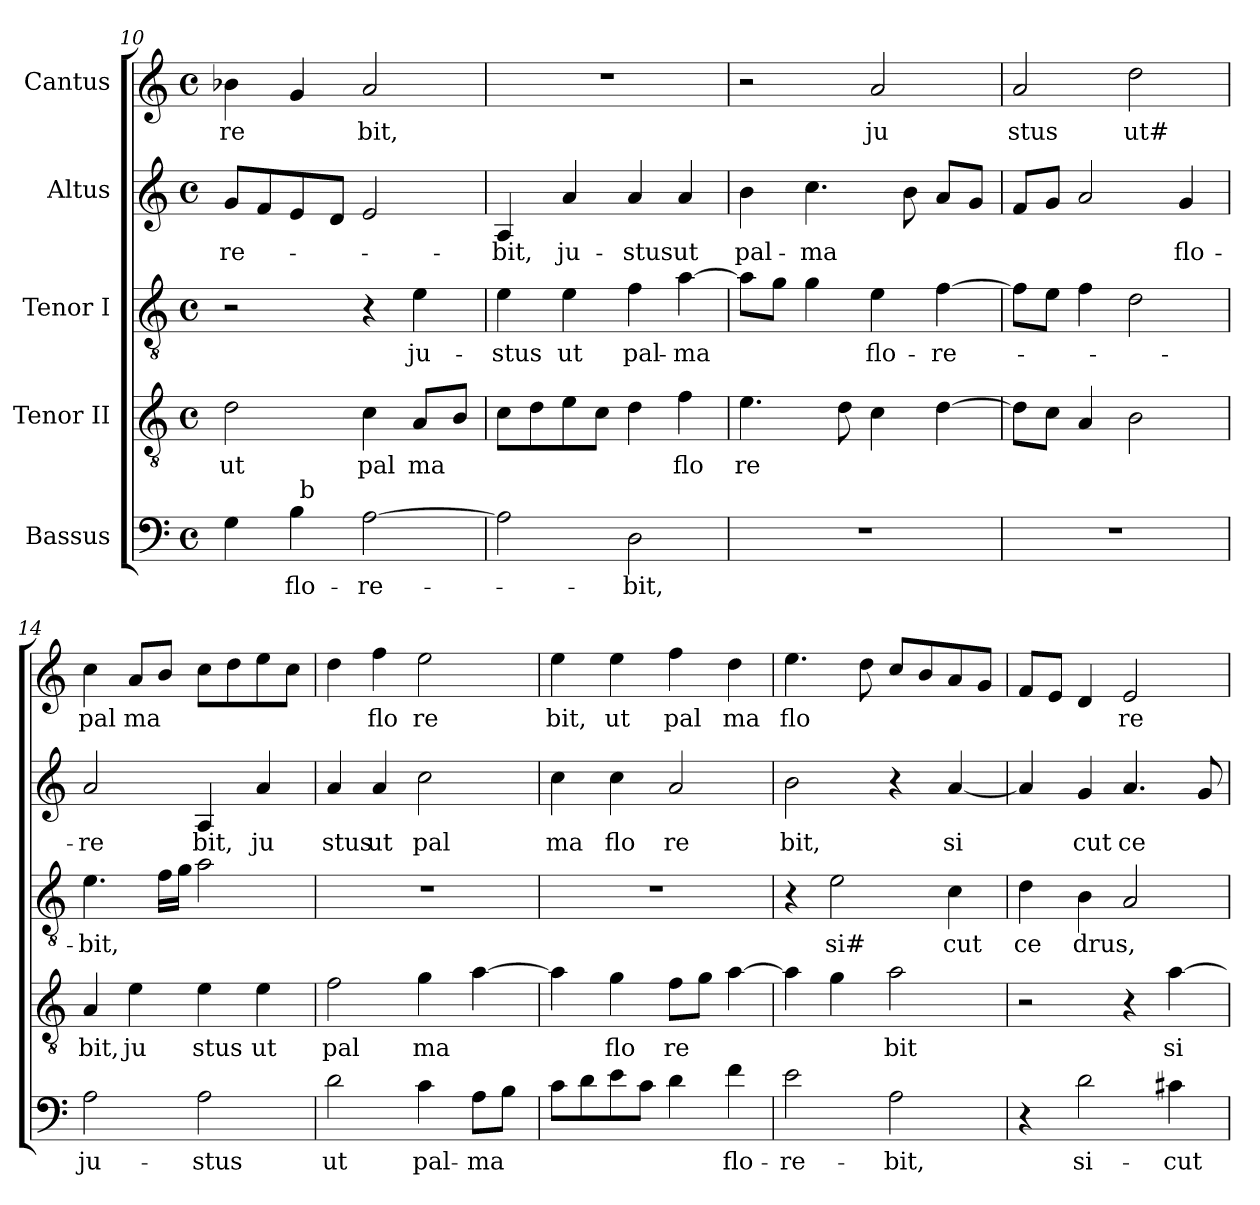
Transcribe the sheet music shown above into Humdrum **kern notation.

**kern	**text	**kern	**text	**kern	**text	**kern	**text	**kern	**text
*part5	*part5	*part4	*part4	*part3	*part3	*part2	*part2	*part1	*part1
*staff5	*staff5	*staff4	*staff4	*staff3	*staff3	*staff2	*staff2	*staff1	*staff1
*I"Bassus	*	*I"Tenor II	*	*I"Tenor I	*	*I"Altus	*	*I"Cantus	*
*clefF4	*	*clefGv2	*	*clefGv2	*	*clefG2	*	*clefG2	*
*	*	*	*	*	*	*k[]	*	*	*
*	*	*	*	*	*	*C:	*	*	*
*M4/4	*	*M4/4	*	*M4/4	*	*M4/4	*	*M4/4	*
*met(c)	*	*met(c)	*	*met(c)	*	*met(c)	*	*met(c)	*
=10	=10	=10	=10	=10	=10	=10	=10	=10	=10
!	!	!	!LO:LY:b:cj	!	!	!	!LO:LY:b:cj	!	!LO:LY:b:cj
*^	*	*	*	*	*	*	*	*	*
4G\	4ryy	.	2d\	ut	2r	.	8g/L	-re-	4b-X\	re
.	.	.	.	.	.	.	8f/	.	.	.
!	!	!LO:LY:b:cj	!	!	!	!	!	!	!	!
4B\	64ryy	flo-	.	.	.	.	8e/	.	4g/	.
!	!LO:TX:a:t=b	!	!	!	!	!	!	!	!	!
.	2ryy	.	.	.	.	.	.	.	.	.
.	.	.	.	.	.	.	8d/J	.	.	.
!	!	!LO:LY:b:cj	!	!LO:LY:b:cj	!	!	!	!	!	!LO:LY:b:cj
[>2A\	.	-re-	4c\	pal	4r	.	2e/	.	2a/	bit,
!	!	!	!	!LO:LY:b	!	!LO:LY:b:cj	!	!	!	!
.	.	.	8A/L	ma	4e\	ju-	.	.	.	.
.	8...ryy	.	.	.	.	.	.	.	.	.
.	.	.	8B/J	.	.	.	.	.	.	.
=11	=11	=11	=11	=11	=11	=11	=11	=11	=11	=11
!	!	!	!	!	!	!LO:LY:b:cj	!	!LO:LY:b:cj	!	!
*v	*v	*	*	*	*	*	*	*	*	*
2A\]	.	8c\L	.	4e\	-stus	4A/	-bit,	1r	.
.	.	8d\	.	.	.	.	.	.	.
!	!	!	!	!	!LO:LY:b:cj	!	!LO:LY:b:cj	!	!
.	.	8e\	.	4e\	ut	4a/	ju-	.	.
.	.	8c\J	.	.	.	.	.	.	.
!	!LO:LY:b:cj	!	!	!	!LO:LY:b:cj	!	!LO:LY:b:cj	!	!
2D\	-bit,	4d\	.	4f\	pal-	4a/	-stus	.	.
!	!	!	!LO:LY:b:cj	!	!LO:LY:b	!	!LO:LY:b:cj	!	!
.	.	4f\	flo	[>4a\	-ma	4a/	ut	.	.
=12	=12	=12	=12	=12	=12	=12	=12	=12	=12
!	!	!	!LO:LY:b:cj	!	!	!	!LO:LY:b:cj	!	!
1r	.	4.e\	re	8a\L]	.	4b\	pal-	2r	.
.	.	.	.	8g\J	.	.	.	.	.
!	!	!	!	!	!	!	!LO:LY:b	!	!
.	.	.	.	4g\	.	4.cc\	-ma	.	.
.	.	8d\	.	.	.	.	.	.	.
!	!	!	!	!	!LO:LY:b:cj	!	!	!	!LO:LY:b:cj
.	.	4c\	.	4e\	flo-	.	.	2a/	ju
.	.	.	.	.	.	8b\	.	.	.
!	!	!	!	!	!LO:LY:b:cj	!	!	!	!
.	.	[>4d\	.	[>4f\	-re-	8a/L	.	.	.
.	.	.	.	.	.	8g/J	.	.	.
=13	=13	=13	=13	=13	=13	=13	=13	=13	=13
!	!	!	!	!	!	!	!	!	!LO:LY:b:cj
1r	.	8d\L]	.	8f\L]	.	8f/L	.	2a/	stus
.	.	8c\J	.	8e\J	.	8g/J	.	.	.
.	.	4A/	.	4f\	.	2a/	.	.	.
!	!	!	!	!	!	!	!	!	!LO:LY:b:cj
.	.	2B\	.	2d\	.	.	.	2dd\	ut#
!	!	!	!	!	!	!	!LO:LY:b:cj	!	!
.	.	.	.	.	.	4g/	flo-	.	.
!!LO:LB:g=z
=14	=14	=14	=14	=14	=14	=14	=14	=14	=14
!	!LO:LY:b:cj	!	!LO:LY:b:cj	!	!LO:LY:b	!	!LO:LY:b:cj	!	!LO:LY:b:cj
2A\	ju-	4A/	bit,	4.e\	-bit,	2a/	-re	4cc\	pal
!	!	!	!LO:LY:b:cj	!	!	!	!	!	!LO:LY:b
.	.	4e\	ju	.	.	.	.	8a/L	ma
.	.	.	.	16f\L	.	.	.	8b/J	.
.	.	.	.	16g\J	.	.	.	.	.
!	!LO:LY:b:cj	!	!LO:LY:b:cj	!	!	!	!LO:LY:b:cj	!	!
2A\	-stus	4e\	stus	2a\	.	4A/	bit,	8cc\L	.
.	.	.	.	.	.	.	.	8dd\	.
!	!	!	!LO:LY:b:cj	!	!	!	!LO:LY:b:cj	!	!
.	.	4e\	ut	.	.	4a/	ju	8ee\	.
.	.	.	.	.	.	.	.	8cc\J	.
=15	=15	=15	=15	=15	=15	=15	=15	=15	=15
!	!LO:LY:b:cj	!	!LO:LY:b:cj	!	!	!	!LO:LY:b:cj	!	!
*	*	*^	*	*	*	*	*	*	*
2d\	ut	2f\	2ryy	pal	1r	.	4a/	stus	4dd\	.
!	!	!	!	!	!	!	!	!LO:LY:b:cj	!	!LO:LY:b:cj
.	.	.	.	.	.	.	4a/	ut	4ff\	flo
!	!LO:LY:b:cj	!	!	!LO:LY:b	!	!	!	!LO:LY:b:cj	!	!LO:LY:b:cj
4c\	pal-	4g\	8..ryy	ma	.	.	2cc\	pal	2ee\	re
.	.	.	4ryy	.	.	.	.	.	.	.
!	!LO:LY:b	!	!	!	!	!	!	!	!	!
8A\L	-ma	[>4a\	.	.	.	.	.	.	.	.
8B\J	.	.	.	.	.	.	.	.	.	.
.	.	.	32ryy	.	.	.	.	.	.	.
=16	=16	=16	=16	=16	=16	=16	=16	=16	=16	=16
!	!	!	!	!	!	!	!	!LO:LY:b:cj	!	!LO:LY:b:cj
*	*	*v	*v	*	*	*	*	*	*	*
8c\L	.	4a\]	.	1r	.	4cc\	ma	4ee\	bit,
8d\	.	.	.	.	.	.	.	.	.
!	!	!	!LO:LY:b:cj	!	!	!	!LO:LY:b:cj	!	!LO:LY:b:cj
8e\	.	4g\	flo	.	.	4cc\	flo	4ee\	ut
8c\J	.	.	.	.	.	.	.	.	.
!	!	!	!LO:LY:b:cj	!	!	!	!LO:LY:b:cj	!	!LO:LY:b:cj
4d\	.	8f\L	re	.	.	2a/	re	4ff\	pal
.	.	8g\J	.	.	.	.	.	.	.
!	!LO:LY:b:cj	!	!	!	!	!	!	!	!LO:LY:b:cj
4f\	flo-	[>4a\	.	.	.	.	.	4dd\	ma
=17	=17	=17	=17	=17	=17	=17	=17	=17	=17
!	!LO:LY:b:cj	!	!	!	!	!	!LO:LY:b:cj	!	!LO:LY:b:cj
2e\	-re-	4a\]	.	4r	.	2b\	bit,	4.ee\	flo
!	!	!	!	!	!LO:LY:b:cj	!	!	!	!
.	.	4g\	.	2e\	si#	.	.	.	.
.	.	.	.	.	.	.	.	8dd\	.
!	!LO:LY:b:cj	!	!LO:LY:b:cj	!	!	!	!	!	!
2A\	-bit,	2a\	bit	.	.	4r	.	8cc/L	.
.	.	.	.	.	.	.	.	8b/	.
!	!	!	!	!	!LO:LY:b:cj	!	!LO:LY:b:cj	!	!
.	.	.	.	4c\	cut	[<4a/	si	8a/	.
.	.	.	.	.	.	.	.	8g/J	.
=18	=18	=18	=18	=18	=18	=18	=18	=18	=18
!	!	!	!	!	!LO:LY:b:cj	!	!	!	!
4r	.	2r	.	4d\	ce	4a/]	.	8f/L	.
.	.	.	.	.	.	.	.	8e/J	.
!	!LO:LY:b:cj	!	!	!	!LO:LY:b	!	!LO:LY:b:cj	!	!
2d\	si-	.	.	4B\	drus,	4g/	cut	4d/	.
!	!	!	!	!	!	!	!LO:LY:b:cj	!	!LO:LY:b:cj
.	.	4r	.	2A/	.	4.a/	ce	2e/	re
!	!LO:LY:b:cj	!	!LO:LY:b:cj	!	!	!	!	!	!
4c#X\	-cut	[>4a\	si	.	.	.	.	.	.
.	.	.	.	.	.	8g/	.	.	.
=	=	=	=	=	=	=	=	=	=
*-	*-	*-	*-	*-	*-	*-	*-	*-	*-
